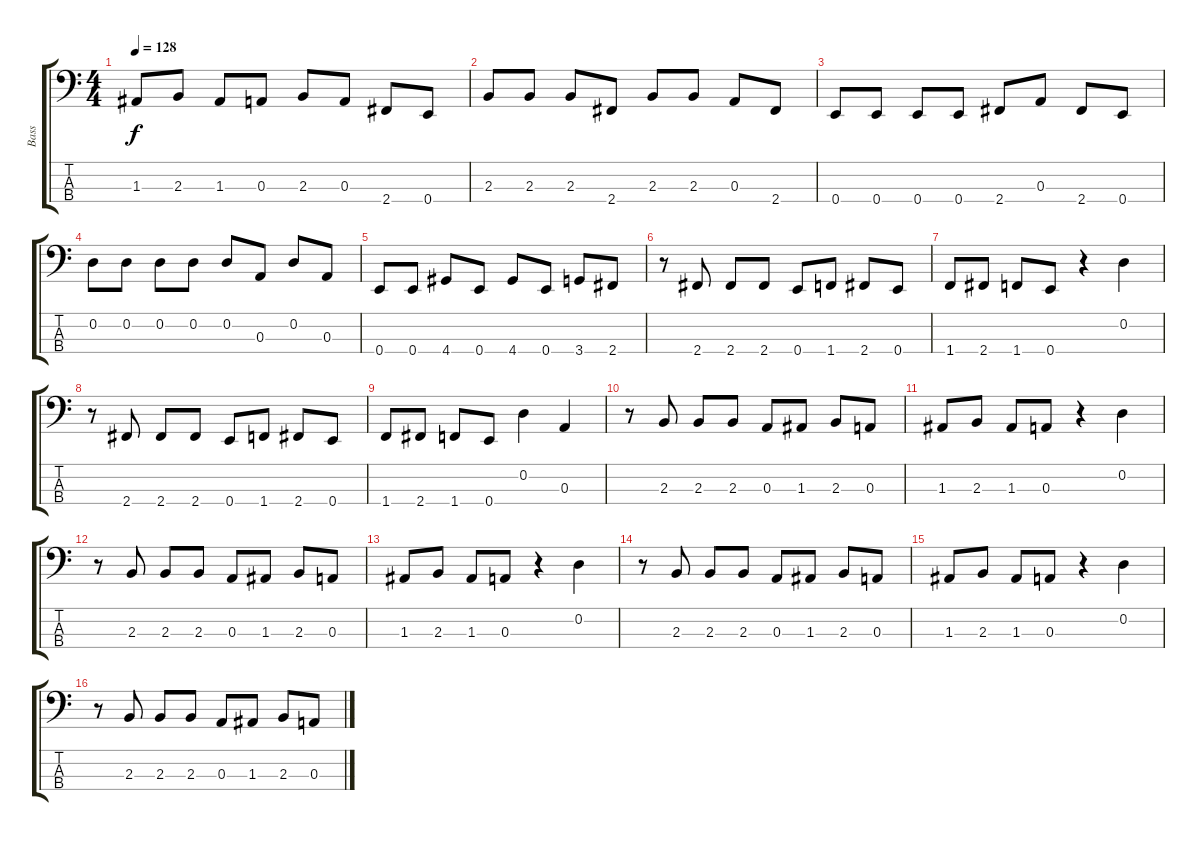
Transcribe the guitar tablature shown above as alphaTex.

\track ("Bass" "Bass") {instrument electricbasspick}
\staff {score tabs}
\tuning (G2 D2 A1 E1) {hide}
\ts (4 4)
\tempo 128
\clef f4
\ks c
1.3.8{dy f} 2.3.8 1.3.8 0.3.8 2.3.8 0.3.8 2.4.8 0.4.8 |
2.3.8 2.3.8 2.3.8 2.4.8 2.3.8 2.3.8 0.3.8 2.4.8 |
0.4.8 0.4.8 0.4.8 0.4.8 2.4.8 0.3.8 2.4.8 0.4.8 |
0.2.8 0.2.8 0.2.8 0.2.8 0.2.8 0.3.8 0.2.8 0.3.8 |
0.4.8 0.4.8 4.4.8 0.4.8 4.4.8 0.4.8 3.4.8 2.4.8 |
r.8 2.4.8 2.4.8 2.4.8 0.4.8 1.4.8 2.4.8 0.4.8 |
1.4.8 2.4.8 1.4.8 0.4.8 r.4 0.2.4 |
r.8 2.4.8 2.4.8 2.4.8 0.4.8 1.4.8 2.4.8 0.4.8 |
1.4.8 2.4.8 1.4.8 0.4.8 0.2.4 0.3.4 |
r.8 2.3.8 2.3.8 2.3.8 0.3.8 1.3.8 2.3.8 0.3.8 |
1.3.8 2.3.8 1.3.8 0.3.8 r.4 0.2.4 |
r.8 2.3.8 2.3.8 2.3.8 0.3.8 1.3.8 2.3.8 0.3.8 |
1.3.8 2.3.8 1.3.8 0.3.8 r.4 0.2.4 |
r.8 2.3.8 2.3.8 2.3.8 0.3.8 1.3.8 2.3.8 0.3.8 |
1.3.8 2.3.8 1.3.8 0.3.8 r.4 0.2.4 |
r.8 2.3.8 2.3.8 2.3.8 0.3.8 1.3.8 2.3.8 0.3.8
